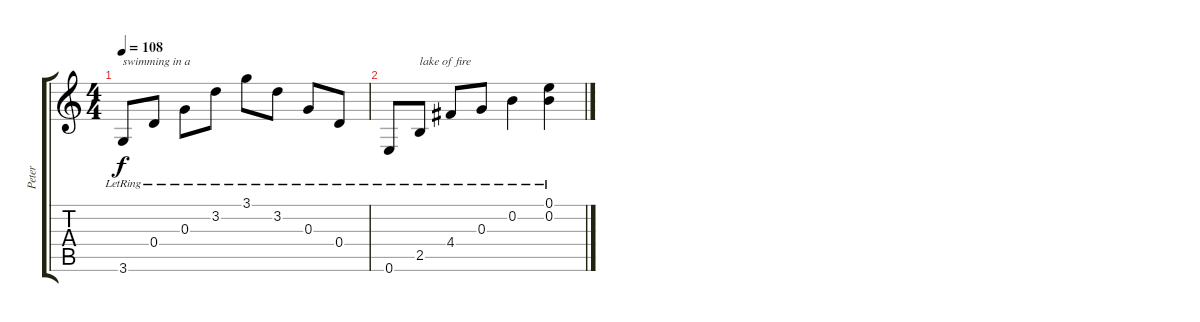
\track ("Peter" "Peter") {instrument acousticguitarnylon}
\staff {score tabs}
\tuning (E4 B3 G3 D3 A2 E2) {hide}
\ts (4 4)
\tempo 108
\clef g2
\ks c
3.6{lr}.8{txt "swimming in a " dy f} 0.4{lr}.8 0.3{lr}.8 3.2{lr}.8 3.1{lr}.8 3.2{lr}.8 0.3{lr}.8 0.4{lr}.8 |
0.6{lr}.8 2.5{lr}.8{txt "lake of fire"} 4.4{lr}.8 0.3{lr}.8 0.2{lr}.4 (0.1{lr} 0.2{lr}).4
